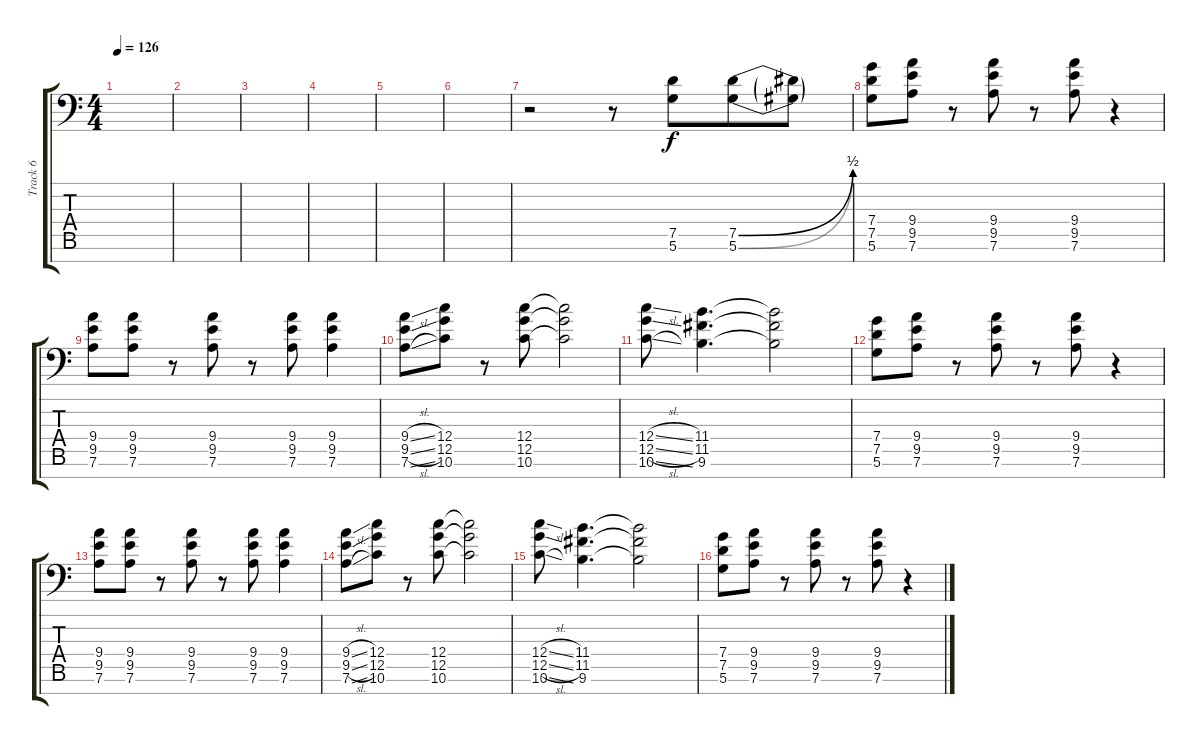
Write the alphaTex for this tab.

\track ("Track 6" "Track 6") {instrument distortionguitar}
\staff {score tabs}
\tuning (D4 A3 F3 C3 G2 D2 A1) {hide}
\ts (4 4)
\tempo 126
\clef f4
\ks c
|
|
|
|
|
|
r.2 r.8 (7.5 5.6).8{instrument distortionguitar beam merge} (7.5{be (bend 0 0 60 2)} 5.6{be (bend 0 0 60 2)}).8 (7.5{t} 5.6{t}).8 |
(7.4 7.5 5.6).8 (9.4 9.5 7.6).8 r.8 (9.4 9.5 7.6).8 r.8 (9.4 9.5 7.6).8 r.4 |
(9.4 9.5 7.6).8 (9.4 9.5 7.6).8 r.8 (9.4 9.5 7.6).8 r.8 (9.4 9.5 7.6).8 (9.4 9.5 7.6).4 |
(9.4{sl} 9.5{sl} 7.6{sl}).8 (12.4 12.5 10.6).8 r.8 (12.4 12.5 10.6).8 (12.4{t} 12.5{t} 10.6{t}).2 |
(12.4{sl} 12.5{sl} 10.6{sl}).8 (11.4 11.5 9.6).4{d} (11.4{t} 11.5{t} 9.6{t}).2 |
(7.4 7.5 5.6).8 (9.4 9.5 7.6).8 r.8 (9.4 9.5 7.6).8 r.8 (9.4 9.5 7.6).8 r.4 |
(9.4 9.5 7.6).8 (9.4 9.5 7.6).8 r.8 (9.4 9.5 7.6).8 r.8 (9.4 9.5 7.6).8 (9.4 9.5 7.6).4 |
(9.4{sl} 9.5{sl} 7.6{sl}).8 (12.4 12.5 10.6).8 r.8 (12.4 12.5 10.6).8 (12.4{t} 12.5{t} 10.6{t}).2 |
(12.4{sl} 12.5{sl} 10.6{sl}).8 (11.4 11.5 9.6).4{d} (11.4{t} 11.5{t} 9.6{t}).2 |
(7.4 7.5 5.6).8 (9.4 9.5 7.6).8 r.8 (9.4 9.5 7.6).8 r.8 (9.4 9.5 7.6).8 r.4
